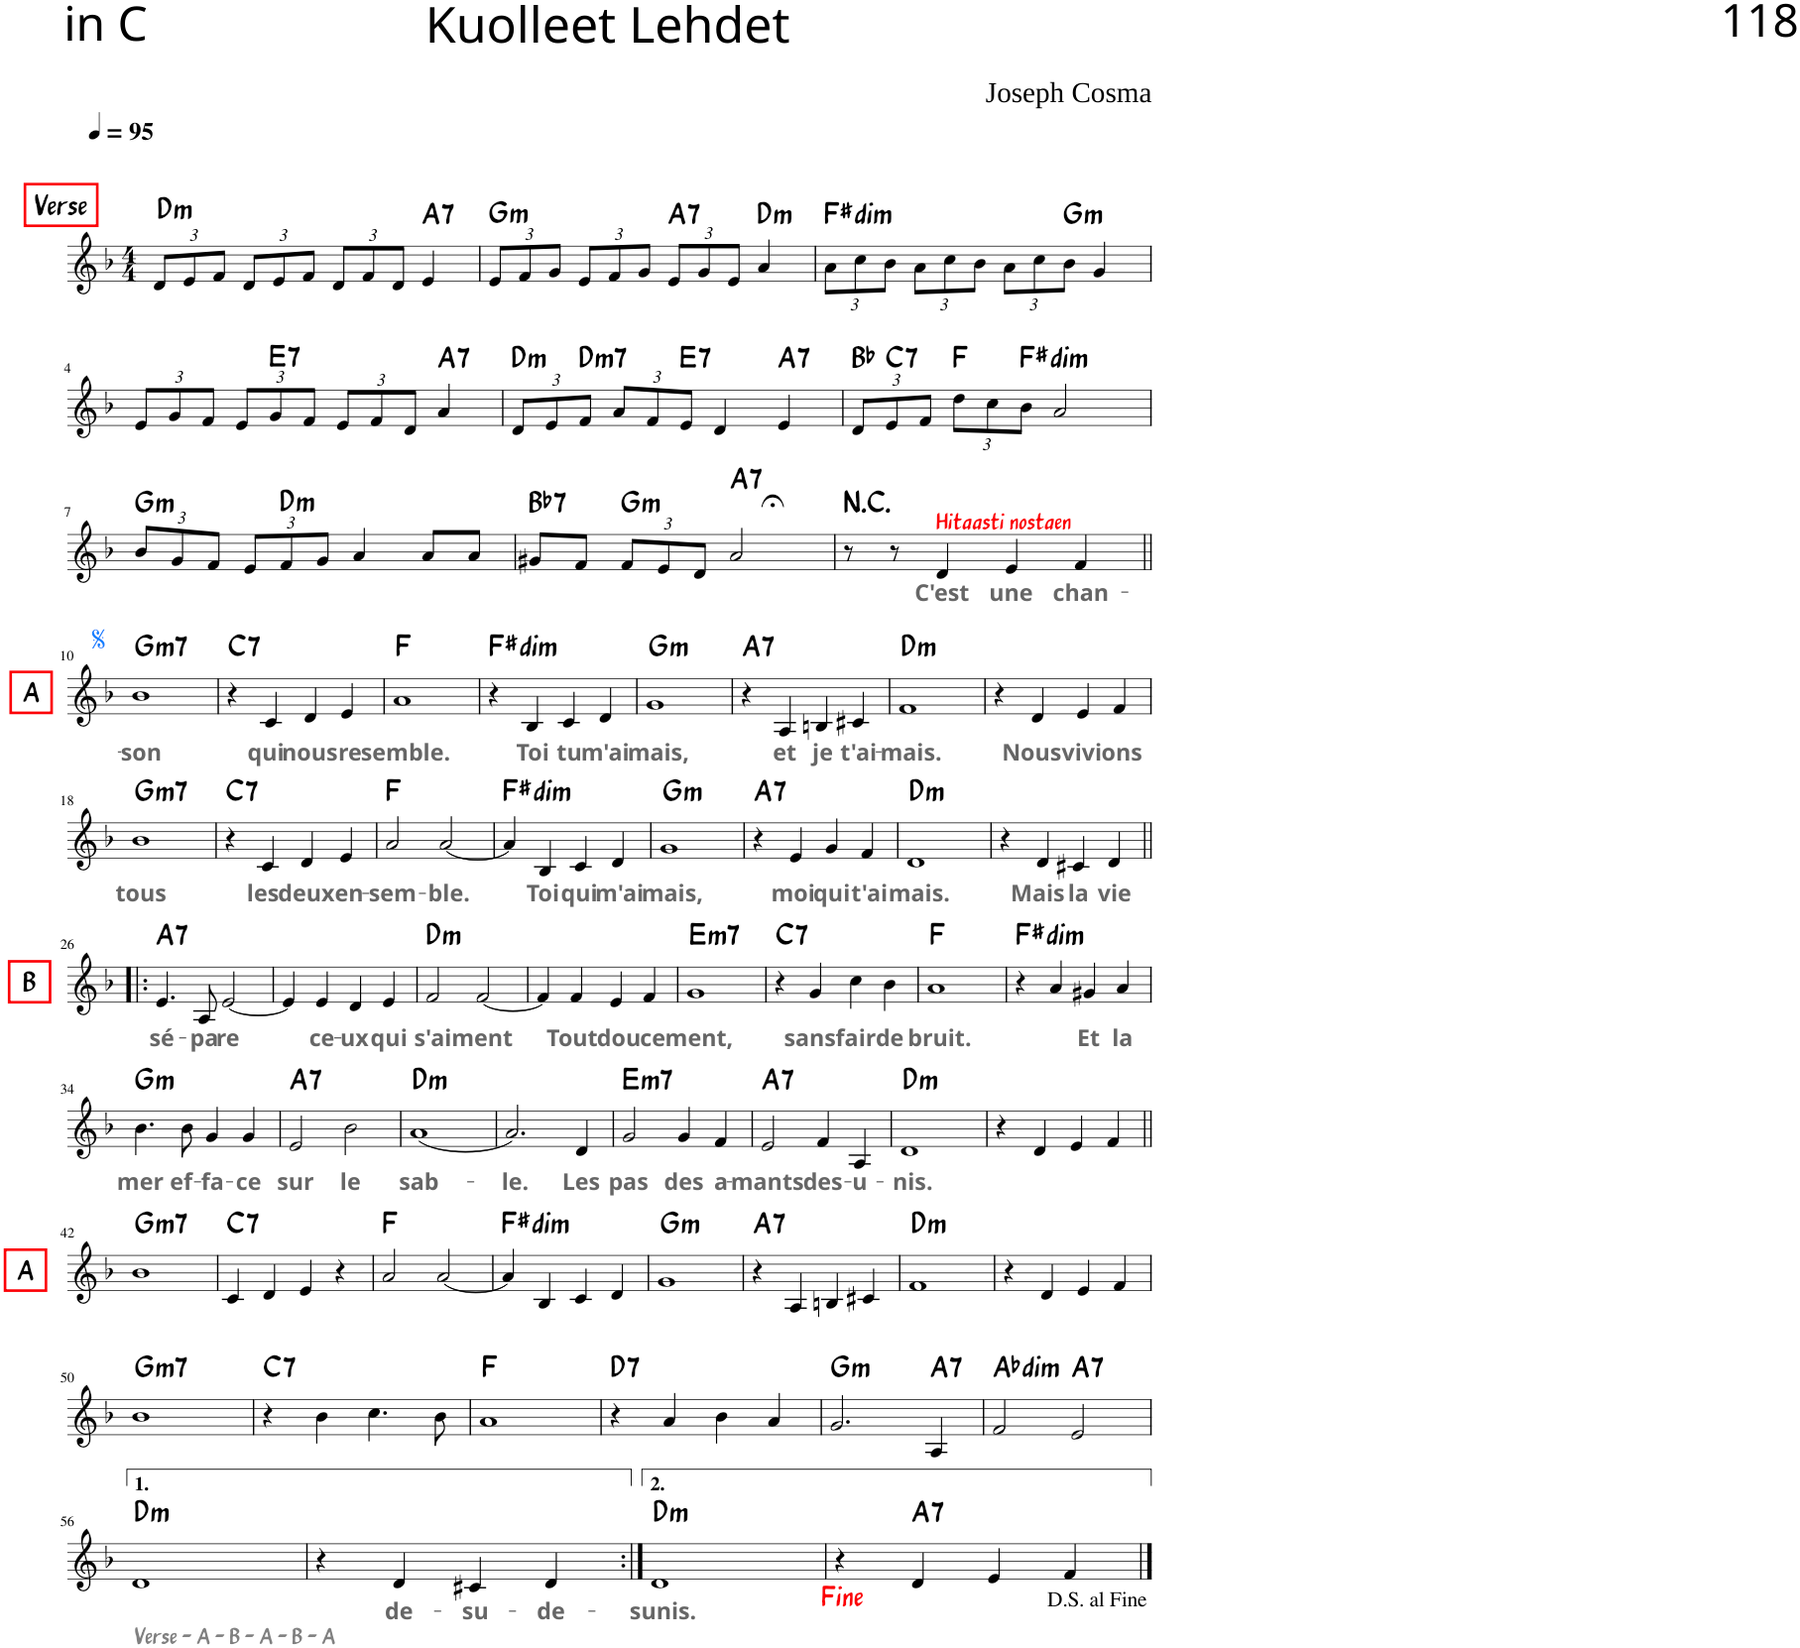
**kern	**text	**harte
*part1	*part1	*part1
*staff1	*staff1	*
*I"Voice	*	*
*clefG2	*	*
*k[b-]	*	*
*M4/4	*	*
*MM95	*	*
*Xbrackettup	*	*
=1	=1	=1
!LO:TX:a:B:t=Verse	!	!LO:H:kt=m
12d/L	.	D:min
12e/	.	.
12f/J	.	.
12d/L	.	.
12e/	.	.
12f/J	.	.
12d/L	.	.
12f/	.	.
12d/J	.	.
!	!	!LO:H:kt=7
4e/	.	A:7
=2	=2	=2
!	!	!LO:H:kt=m
12e/L	.	G:min
12f/	.	.
12g/J	.	.
12e/L	.	.
12f/	.	.
12g/J	.	.
!	!	!LO:H:kt=7
12e/L	.	A:7
12g/	.	.
12e/J	.	.
!	!	!LO:H:kt=m
4a/	.	D:min
=3	=3	=3
!	!	!LO:H:kt=dim
12a\L	.	F#:dim
12cc\	.	.
12b-\J	.	.
12a\L	.	.
12cc\	.	.
12b-\J	.	.
12a\L	.	.
12cc\	.	.
!	!	!LO:H:kt=m
12b-\J	.	G:min
4g/	.	.
!!LO:LB:g=z
=4	=4	=4
12e/L	.	.
12g/	.	.
12f/J	.	.
12e/L	.	.
!	!	!LO:H:kt=7
12g/	.	E:7
12f/J	.	.
12e/L	.	.
12f/	.	.
12d/J	.	.
!	!	!LO:H:kt=7
4a/	.	A:7
=5	=5	=5
!	!	!LO:H:kt=m
12d/L	.	D:min
12e/	.	.
!	!	!LO:H:kt=m7
12f/J	.	D:min7
12a/L	.	.
12f/	.	.
!	!	!LO:H:kt=7
12e/J	.	E:7
4d/	.	.
!	!	!LO:H:kt=7
4e/	.	A:7
=6	=6	=6
12d/L	.	Bb:maj
!	!	!LO:H:kt=7
12e/	.	C:7
12f/J	.	.
12dd\L	.	F:maj
12cc\	.	.
!	!	!LO:H:kt=dim
12b-\J	.	F#:dim
2a/	.	.
!!LO:LB:g=z
=7	=7	=7
!	!	!LO:H:kt=m
12b-/L	.	G:min
12g/	.	.
12f/J	.	.
12e/L	.	.
!	!	!LO:H:kt=m
12f/	.	D:min
12g/J	.	.
4a/	.	.
8a/L	.	.
8a/J	.	.
=8	=8	=8
!	!	!LO:H:kt=7
8g#X/L	.	Bb:7
8f/J	.	.
!	!	!LO:H:kt=m
12f/L	.	G:min
12e/	.	.
12d/J	.	.
!	!	!LO:H:kt=7
2a;</	.	A:7
=9	=9	=9
!	!	!LO:H:kt=N.C.
8r	.	N
8r	.	.
!LO:TX:a:color=#FC0107:t=Hitaasti nostaen	!	!
!	!LO:LY:b:color=#666666	!
4d/	C'est	.
!	!LO:LY:b:color=#666666	!
4e/	une	.
!	!LO:LY:b:color=#666666	!
4f/	chan-	.
!!LO:LB:g=z
=10||	=10||	=10||
!LO:TX:a:B:t=A	!	!
!	!LO:LY:b:color=#666666	!LO:H:kt=m7
1b-	-son	G:min7
=11	=11	=11
!	!	!LO:H:kt=7
4r	.	C:7
!	!LO:LY:b:color=#666666	!
4c/	qui	.
!	!LO:LY:b:color=#666666	!
4d/	nous	.
!	!LO:LY:b:color=#666666	!
4e/	re-	.
=12	=12	=12
!	!LO:LY:b:color=#666666	!
1a	-semble.	F:maj
=13	=13	=13
!	!	!LO:H:kt=dim
4r	.	F#:dim
!	!LO:LY:b:color=#666666	!
4B-/	Toi	.
!	!LO:LY:b:color=#666666	!
4c/	tu	.
!	!LO:LY:b:color=#666666	!
4d/	m'ai-	.
=14	=14	=14
!	!LO:LY:b:color=#666666	!LO:H:kt=m
1g	-mais,	G:min
=15	=15	=15
!	!	!LO:H:kt=7
4r	.	A:7
!	!LO:LY:b:color=#666666	!
4A/	et	.
!	!LO:LY:b:color=#666666	!
4Bn/	je	.
!	!LO:LY:b:color=#666666	!
4c#X/	t'ai-	.
=16	=16	=16
!	!LO:LY:b:color=#666666	!LO:H:kt=m
1f	-mais.	D:min
=17	=17	=17
4r	.	.
!	!LO:LY:b:color=#666666	!
4d/	Nous	.
!	!LO:LY:b:color=#666666	!
4e/	vivi-	.
!	!LO:LY:b:color=#666666	!
4f/	-ons	.
!!LO:LB:g=z
=18	=18	=18
!	!LO:LY:b:color=#666666	!LO:H:kt=m7
1b-	tous	G:min7
=19	=19	=19
!	!	!LO:H:kt=7
4r	.	C:7
!	!LO:LY:b:color=#666666	!
4c/	les	.
!	!LO:LY:b:color=#666666	!
4d/	deux	.
!	!LO:LY:b:color=#666666	!
4e/	en-	.
=20	=20	=20
!	!LO:LY:b:color=#666666	!
2a/	-sem-	F:maj
!	!LO:LY:b:color=#666666	!
[2a/	-ble.	.
=21	=21	=21
!	!	!LO:H:kt=dim
4a/]	.	F#:dim
!	!LO:LY:b:color=#666666	!
4B-/	Toi	.
!	!LO:LY:b:color=#666666	!
4c/	qui	.
!	!LO:LY:b:color=#666666	!
4d/	m'ai-	.
=22	=22	=22
!	!LO:LY:b:color=#666666	!LO:H:kt=m
1g	-mais,	G:min
=23	=23	=23
!	!	!LO:H:kt=7
4r	.	A:7
!	!LO:LY:b:color=#666666	!
4e/	moi	.
!	!LO:LY:b:color=#666666	!
4g/	qui	.
!	!LO:LY:b:color=#666666	!
4f/	t'ai-	.
=24	=24	=24
!	!LO:LY:b:color=#666666	!LO:H:kt=m
1d	-mais.	D:min
=25	=25	=25
4r	.	.
!	!LO:LY:b:color=#666666	!
4d/	Mais	.
!	!LO:LY:b:color=#666666	!
4c#X/	la	.
!	!LO:LY:b:color=#666666	!
4d/	vie	.
!!LO:LB:g=z
=26!|:	=26!|:	=26!|:
!LO:TX:a:B:t=B	!	!
!	!LO:LY:b:color=#666666	!LO:H:kt=7
4.e/	sé-	A:7
!	!LO:LY:b:color=#666666	!
8A/	-pa-	.
!	!LO:LY:b:color=#666666	!
[2e/	-re	.
=27	=27	=27
4e/]	.	.
!	!LO:LY:b:color=#666666	!
4e/	ce-	.
!	!LO:LY:b:color=#666666	!
4d/	-ux	.
!	!LO:LY:b:color=#666666	!
4e/	qui	.
=28	=28	=28
!	!LO:LY:b:color=#666666	!LO:H:kt=m
2f/	s'ai-	D:min
!	!LO:LY:b:color=#666666	!
[2f/	-ment	.
=29	=29	=29
4f/]	.	.
!	!LO:LY:b:color=#666666	!
4f/	Tout	.
!	!LO:LY:b:color=#666666	!
4e/	dou-	.
!	!LO:LY:b:color=#666666	!
4f/	-ce-	.
=30	=30	=30
!	!LO:LY:b:color=#666666	!LO:H:kt=m7
1g	-ment,	E:min7
=31	=31	=31
!	!	!LO:H:kt=7
4r	.	C:7
!	!LO:LY:b:color=#666666	!
4g/	sans	.
!	!LO:LY:b:color=#666666	!
4cc\	fair	.
!	!LO:LY:b:color=#666666	!
4b-\	de	.
=32	=32	=32
!	!LO:LY:b:color=#666666	!
1a	bruit.	F:maj
=33	=33	=33
!	!	!LO:H:kt=dim
4r	.	F#:dim
4a/	.	.
!	!LO:LY:b:color=#666666	!
4g#X/	Et	.
!	!LO:LY:b:color=#666666	!
4a/	la	.
!!LO:LB:g=z
=34	=34	=34
!	!LO:LY:b:color=#666666	!LO:H:kt=m
4.b-\	mer	G:min
!	!LO:LY:b:color=#666666	!
8b-\	ef-	.
!	!LO:LY:b:color=#666666	!
4g/	-fa-	.
!	!LO:LY:b:color=#666666	!
4g/	-ce	.
=35	=35	=35
!	!LO:LY:b:color=#666666	!LO:H:kt=7
2e/	sur	A:7
!	!LO:LY:b:color=#666666	!
2b-\	le	.
=36	=36	=36
!	!LO:LY:b:color=#666666	!LO:H:kt=m
(1a	sab-	D:min
=37	=37	=37
!	!LO:LY:b:color=#666666	!
2.a/)	-le.	.
!	!LO:LY:b:color=#666666	!
4d/	Les	.
=38	=38	=38
!	!LO:LY:b:color=#666666	!LO:H:kt=m7
2g/	pas	E:min7
!	!LO:LY:b:color=#666666	!
4g/	des	.
!	!LO:LY:b:color=#666666	!
4f/	a-	.
=39	=39	=39
!	!LO:LY:b:color=#666666	!LO:H:kt=7
2e/	-mants	A:7
!	!LO:LY:b:color=#666666	!
4f/	des-	.
!	!LO:LY:b:color=#666666	!
4A/	-u-	.
=40	=40	=40
!	!LO:LY:b:color=#666666	!LO:H:kt=m
1d	-nis.	D:min
=41	=41	=41
4r	.	.
4d/	.	.
4e/	.	.
4f/	.	.
!!LO:LB:g=z
=42||	=42||	=42||
!LO:TX:a:B:t=A	!	!LO:H:kt=m7
1b-	.	G:min7
=43	=43	=43
!	!	!LO:H:kt=7
4c/	.	C:7
4d/	.	.
4e/	.	.
4r	.	.
=44	=44	=44
2a/	.	F:maj
[2a/	.	.
=45	=45	=45
!	!	!LO:H:kt=dim
4a/]	.	F#:dim
4B-/	.	.
4c/	.	.
4d/	.	.
=46	=46	=46
!	!	!LO:H:kt=m
1g	.	G:min
=47	=47	=47
!	!	!LO:H:kt=7
4r	.	A:7
4A/	.	.
4Bn/	.	.
4c#X/	.	.
=48	=48	=48
!	!	!LO:H:kt=m
1f	.	D:min
=49	=49	=49
4r	.	.
4d/	.	.
4e/	.	.
4f/	.	.
!!LO:LB:g=z
=50	=50	=50
!	!	!LO:H:kt=m7
1b-	.	G:min7
=51	=51	=51
!	!	!LO:H:kt=7
4r	.	C:7
4b-\	.	.
4.cc\	.	.
8b-\	.	.
=52	=52	=52
1a	.	F:maj
=53	=53	=53
!	!	!LO:H:kt=7
4r	.	D:7
4a/	.	.
4b-\	.	.
4a/	.	.
=54	=54	=54
!	!	!LO:H:kt=m
2.g/	.	G:min
!	!	!LO:H:kt=7
4A/	.	A:7
=55	=55	=55
!	!	!LO:H:kt=dim
2f/	.	Ab:dim
!	!	!LO:H:kt=7
2e/	.	A:7
!!LO:LB:g=z
=56	=56	=56
!LO:TX:b:color=#808080:t=Verse - A - B - A - B - A	!	!LO:H:kt=m
1d	.	D:min
=57	=57	=57
4r	.	.
!	!LO:LY:b:color=#666666	!
4d/	de-	.
!	!LO:LY:b:color=#666666	!
4c#X/	-su-	.
!	!LO:LY:b:color=#666666	!
4d/	-de-	.
=58:|!	=58:|!	=58:|!
!	!LO:LY:b:color=#666666	!LO:H:kt=m
1d	-sunis.	D:min
=59	=59	=59
4r	.	.
!	!	!LO:H:kt=7
4d/	.	A:7
4e/	.	.
4f/	.	.
==	==	==
*-	*-	*-
